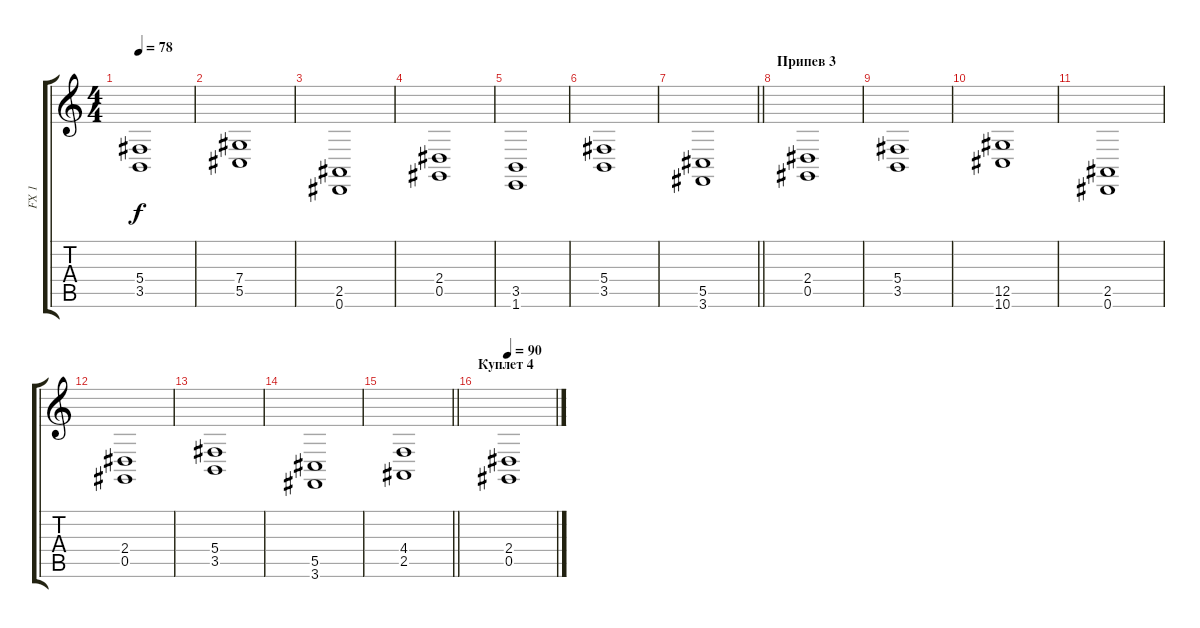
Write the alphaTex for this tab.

\track ("FX 1" "FX 1") {instrument synthvoice}
\staff {score tabs}
\tuning (Eb4 Bb3 Gb3 Db3 Ab2 Eb2) {hide}
\ts (4 4)
\tempo 78
\clef g2
\ks c
(5.4 3.5).1{dy f} |
(7.4 5.5).1 |
(2.5 0.6).1 |
(2.4 0.5).1 |
(3.5 1.6).1 |
(5.4 3.5).1 |
\barLineRight lightlight
(5.5 3.6).1 |
\section ("" "Припев 3")
(2.4 0.5).1 |
(5.4 3.5).1 |
(12.5 10.6).1 |
(2.5 0.6).1 |
(2.4 0.5).1 |
(5.4 3.5).1 |
(5.5 3.6).1 |
\barLineRight lightlight
(4.4 2.5).1 |
\section ("" "Куплет 4")
\tempo 90
(2.4 0.5).1
